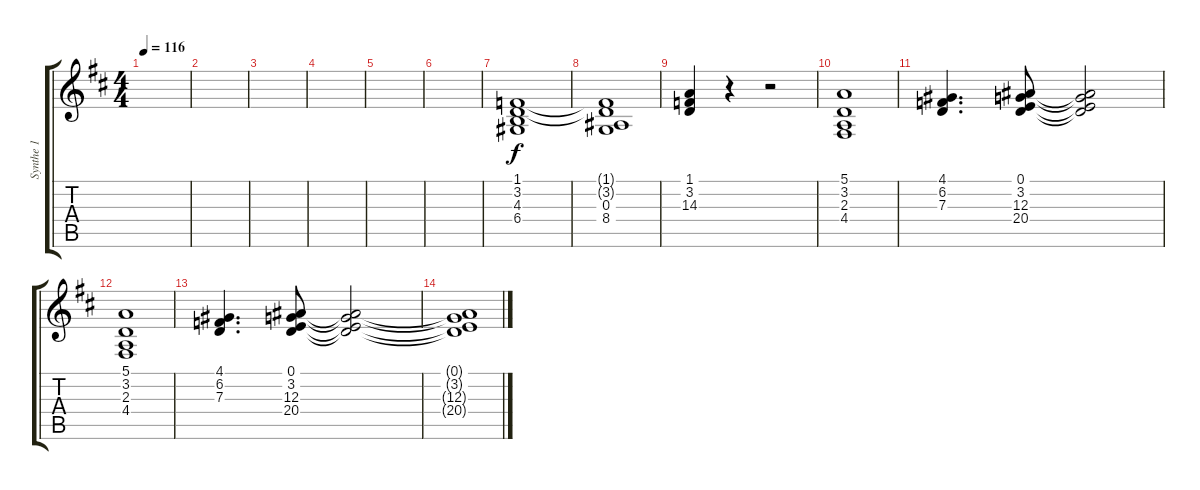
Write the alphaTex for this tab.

\track ("Synthe 1" "Synthe 1") {instrument synthstrings1}
\staff {score tabs}
\tuning (E4 B3 G3 D3 A2 E2) {hide}
\ts (4 4)
\tempo 116
\clef g2
\ks d
|
|
|
|
|
|
(1.1 3.2 4.3 6.4).1 |
(1.1{t} 3.2{t} 0.3 8.4).1 |
(1.1 3.2 14.3).4 r.4 r.2 |
(5.1 3.2 2.3 4.4).1 |
(4.1 6.2 7.3).4{d} (0.1 3.2 12.3 20.4).8 (0.1{t} 3.2{t} 12.3{t} 20.4{t}).2 |
(5.1 3.2 2.3 4.4).1 |
(4.1 6.2 7.3).4{d} (0.1 3.2 12.3 20.4).8 (0.1{t} 3.2{t} 12.3{t} 20.4{t}).2 |
(0.1{t} 3.2{t} 12.3{t} 20.4{t}).1
